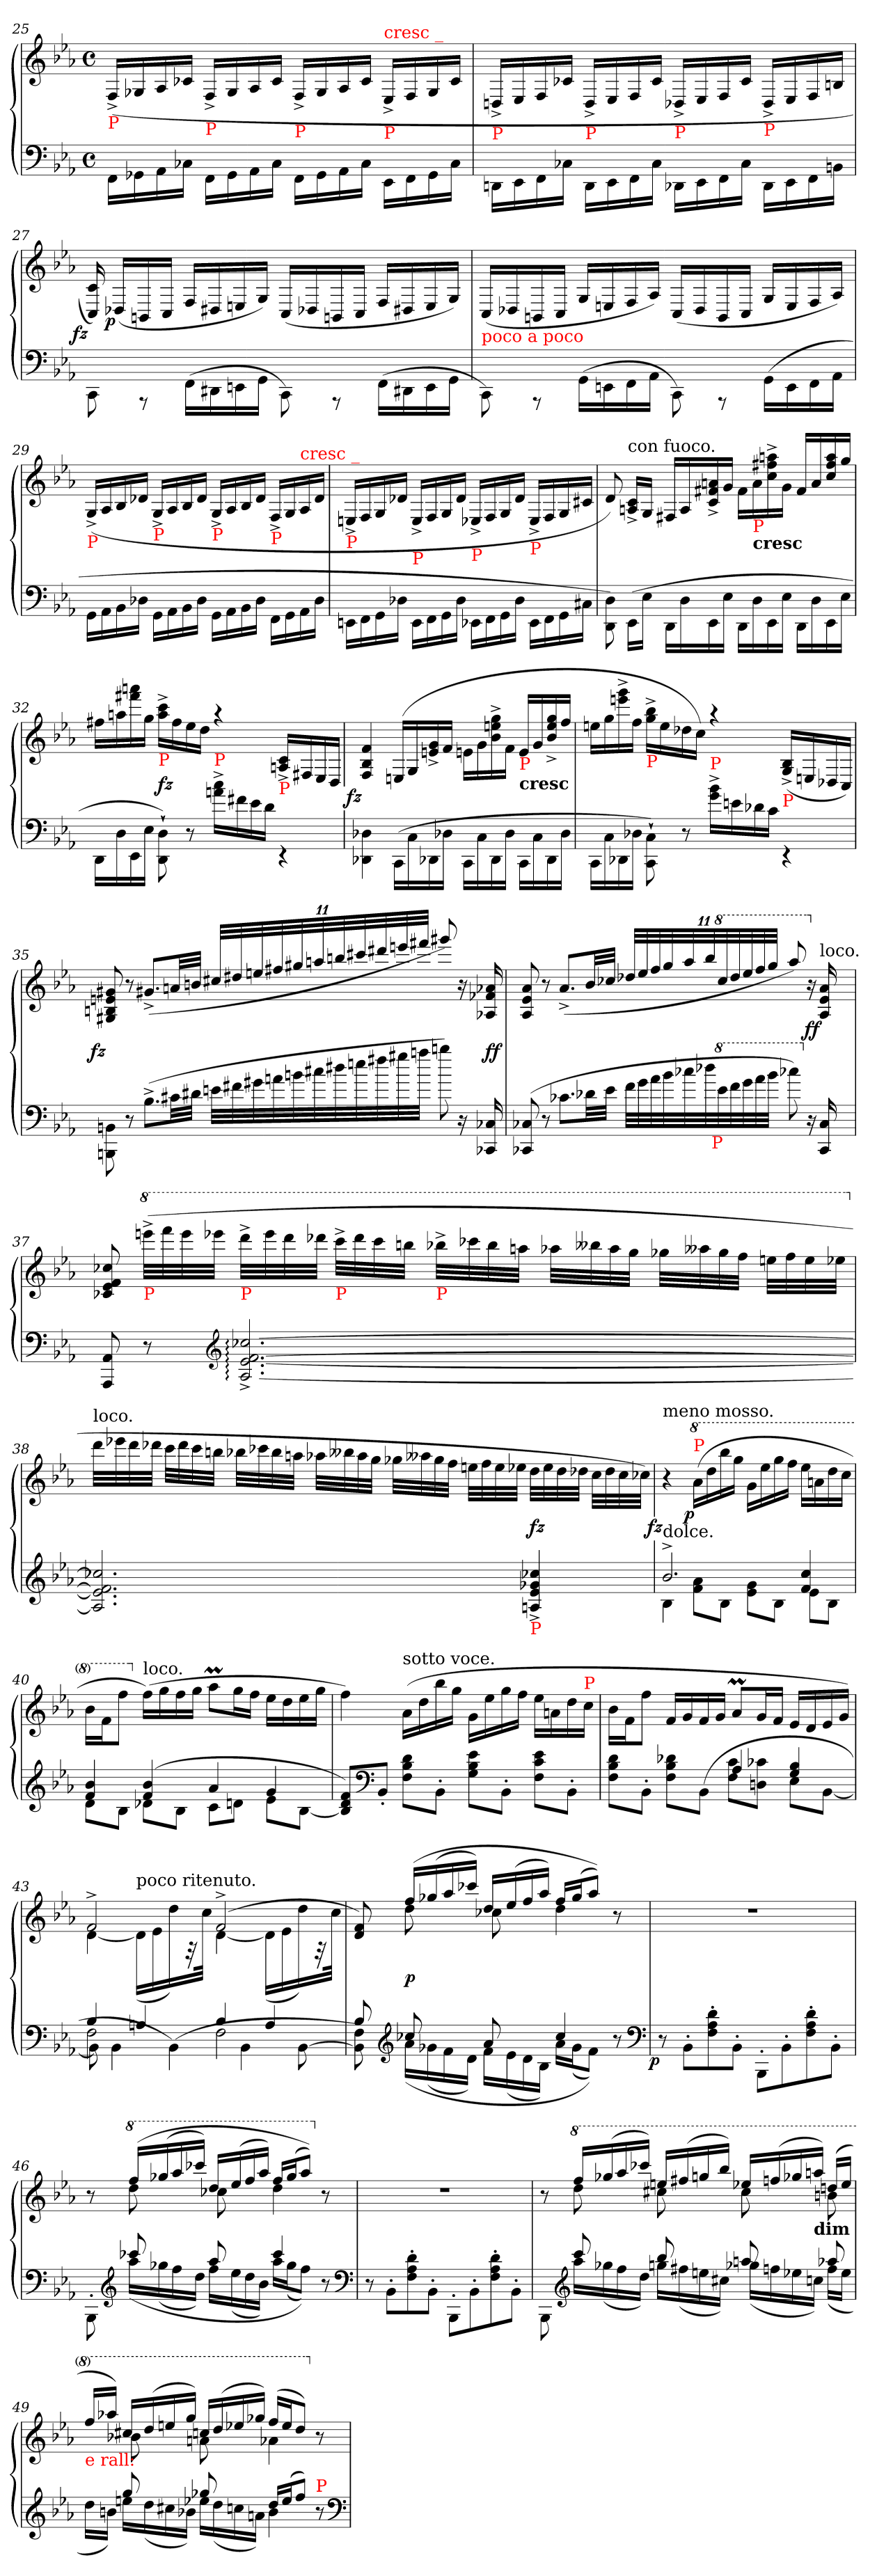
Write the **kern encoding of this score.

**kern	**kern	**dynam
*part1	*part1	*part1
*staff2	*staff1	*staff1/2
*clefF4	*clefG2	*
*k[b-e-a-]	*k[b-e-a-]	*
*M4/4	*M4/4	*
*met(c)	*met(c)	*
=25	=25	=25
!	!LO:TX:b:color=red:t=P	!
16FF\LL	(>16F^>/LL	.
16GG-X	16G-X	.
16AA-\	16A-/	.
16C-XJJ	16c-XJJ	.
!	!LO:TX:b:color=red:t=P	!
16FF\LL	16F^>/LL	.
16GG-\	16G-/	.
16AA-\	16A-/	.
16C-\JJ	16c-/JJ	.
!	!LO:TX:b:color=red:t=P	!
16FF\LL	16F^>/LL	.
16GG-\	16G-/	.
16AA-\	16A-/	.
16C-\JJ	16c-/JJ	.
!	!LO:TX:b:color=red:t=P	!
!	!LO:TX:a:color=red:t=cresc _	!
16EE-\LL	16E-^>/LL	.
16FF\	16F/	.
16GG-\	16G-/	.
16C-\JJ	16c-/JJ	.
=26	=26	=26
!	!LO:TX:b:color=red:t=P	!
16DDn\LL	16Dn^>/LL	.
16EE-\	16E-/	.
16FF\	16F/	.
16C-XJJ	16c-XJJ	.
!	!LO:TX:b:color=red:t=P	!
16DD\LL	16D^>/LL	.
16EE-\	16E-/	.
16FF\	16F/	.
16C-\JJ	16c-/JJ	.
!	!LO:TX:b:color=red:t=P	!
16DD-XLL	16D-X^>LL	.
16EE-\	16E-/	.
16FF\	16F/	.
16C-\JJ	16c-/JJ	.
!	!LO:TX:b:color=red:t=P	!
16DD-\LL	16D-^>/LL	.
16EE-\	16E-/	.
16FF\	16F/	.
16BBn\JJ	16Bn/JJ	.
=27	=27	=27
!	!	!LO:DY:rj
8CC\	16c/ 16C/)	fz
!	!	!LO:DY:rj
.	(>16D-XLL	p
8rAAA	16BBn/	.
.	16C/JJ	.
(<16FF\LL	16F/LL	.
16DD#X	16D#X	.
16EEn\	16En/	.
16GG\JJ	16G/JJ)	.
8CC\)	(>16C/LL	.
.	16D-X	.
8rAAA	16BBn/	.
.	16C/JJ	.
(<16FF\LL	16F/LL	.
16DD#X	16D#X	.
16EE\	16E/	.
16GG\JJ	16G/JJ)	.
=28	=28	=28
!	!LO:TX:b:color=red:t=poco a poco	!
8CC\)	(>16C/LL	.
.	16D-X	.
8rAAA	16BBn/	.
.	16C/JJ	.
(<16GG\LL	16G/LL	.
16EEn\	16En/	.
16FF\	16F/	.
16AA-\JJ	16A-/JJ)	.
8CC\)	(>16C/LL	.
.	16D-/	.
8rAAA	16BB/	.
.	16C/JJ	.
(<16GG\LL	16G/LL	.
16EE\	16E/	.
16FF\	16F/	.
16AA-\JJ	16A-/JJ)	.
=29	=29	=29
!	!LO:TX:b:color=red:t=P	!
16GG\LL	(>16G^>/LL	.
16AA-\	16A-/	.
16BB-\	16B-/	.
16D-XJJ	16d-XJJ	.
!	!LO:TX:b:color=red:t=P	!
16GG\LL	16G^>/LL	.
16AA-\	16A-/	.
16BB-\	16B-/	.
16D-\JJ	16d-/JJ	.
!	!LO:TX:b:color=red:t=P	!
16GG\LL	16G^>/LL	.
16AA-\	16A-/	.
16BB-\	16B-/	.
16D-\JJ	16d-/JJ	.
!	!LO:TX:b:color=red:t=P	!
16FF\LL	16F^>/LL	.
16GG\	16G/	.
!	!LO:TX:a:color=red:t=cresc _	!
16AA-\	16A-/	.
16D-\JJ	16d-/JJ	.
=30	=30	=30
!	!LO:TX:b:color=red:t=P	!
16EEn\LL	16En^>/LL	.
16FF\	16F/	.
16GG\	16G/	.
16D-XJJ	16d-XJJ	.
!	!LO:TX:b:color=red:t=P	!
16EE\LL	16E^>/LL	.
16FF\	16F/	.
16GG\	16G/	.
16D-\JJ	16d-/JJ	.
!	!LO:TX:b:color=red:t=P	!
16EE-XLL	16E-X^>LL	.
16FF\	16F/	.
16GG\	16G/	.
16D-\JJ	16d-/JJ	.
!	!LO:TX:b:color=red:t=P	!
16EE-\LL	16E-^>/LL	.
16FF\	16F/	.
16GG\	16G/	.
16C#XJJ	16c#XJJ	.
=31	=31	=31
8D\ 8DD\)	8d)	fz fz
!	!LO:TX:a:t=con fuoco.	!
(<16EE-\LL	16c^>/ 16An^>/LL	.
16E-\JJ	16G/JJ	.
16DD\LL	16F#X/LL	.
16D\	16A/	.
16EE-	16an^> 16f#X^> 16c^>	.
16E-JJ	16gJJ	.
16DD\LL	16f#LL	.
!	!LO:TX:c:B:t=cresc	!
!	!LO:TX:b:color=red:t=P	!
16D	16a	.
16EE-	16aan^> 16ff#X^> 16cc^>	.
16E-JJ	16gJJ	.
16DD\LL	16f#/LL	.
16D	16a	.
16EE-	16aa 16ff# 16cc	.
16E-JJ	16ggJJ	.
=32	=32	=32
16DD\LL	16ff#XLL	.
16D	16aan	.
16EE-	16aaan 16fff#X	.
16E-JJ	16ggJJ	.
!	!LO:TX:b:color=red:t=P	!
8D`>\ 8DD`>\)	16ccc^< 16aa^<LL	fz
.	16ff#	.
8r	16ee-	.
.	16ddJJ	.
!LO:TX:a:color=red:t=P	!	!
16cc^<\ 16an^<\LL	4raa	.
16f#X	.	.
16e-\	.	.
16d\JJ	.	.
!	!LO:TX:b:color=red:t=P	!
4rEE	16c^>/ 16An^>/LL	.
.	16F#X	.
.	16E-/	.
.	16D/JJ	.
=33	=33	=33
!	!	!LO:DY:rj
4D-X\ 4DD-X\	4f/ 4B-/ 4F/	fz
(>16CC\LL	(>16En/LL	.
16C\	16G/	.
16DD-X	16g^> 16en^>	.
16D-XJJ	16fJJ	.
16CC\LL	16enLL	.
16C	16g	.
16DD-	16gg^> 16een^> 16b-^>	.
16D-JJ	16fJJ	.
!	!LO:TX:c:B:t=cresc	!
!	!LO:TX:b:color=red:t=P	!
16CC\LL	16e/LL	.
16C	16g	.
16DD-	16gg^> 16ee^> 16b-^>	.
16D-JJ	16ffJJ	.
=34	=34	=34
16CC\LL	16eenLL	.
16C	16gg	.
16DD-X	16ggg^< 16eeen^<	.
16D-XJJ	16ffJJ	.
!	!LO:TX:b:color=red:t=P	!
8C`>\ 8CC`>\)	16bb-^< 16gg^<LL	.
.	16ee	.
8r	16dd-X	.
.	16ccJJ)	.
!LO:TX:a:color=red:t=P	!	!
16b-^<\ 16g^<\LL	4raa	.
16en\	.	.
16d-X	.	.
16c\JJ	.	.
!	!LO:TX:b:color=red:t=P	!
4rEE	(<16B-^>/ 16G^>/LL	.
.	16En/	.
.	16D-X/	.
.	16C/JJ)	.
=35	=35	=35
!	!	!LO:DY:rj
8BBn\ 8BBBn\	8g#X/ 8en/ 8Bn/ 8G#X/	fz
8r	8r	.
(<8.B-^>L	(>8.g#X^>L	.
32c#XLL	32anLL	.
32d#XJJJ	32bnJJJ	.
*Xtuplet	*Xbrackettup	*
44en\LLL	44cc#X/LLL	.
44f#X	44dd#X	.
44g#X	44een	.
44a\	44ff#X/	.
44bn\	44gg#X/	.
44cc#	44aan	.
44dd#	44bbn	.
44ee	44ccc#X	.
44ff#	44ddd#X	.
44gg#	44eeen	.
44aaJJJ	44fff#XJJJ	.
8bb)	8ggg#X/)	.
16r	16r	.
16C-X 16CC-X	16a-X 16f-X 16A-X	ff
=36	=36	=36
(<8C-X 8CC-X	8a- 8e- 8A-	.
8r	8r	.
8.c-XL	(>8.a-^</L	.
32d-XLL	32b-LL	.
32e-JJJ	32cc-XJJJ	.
44f\LLL	44dd-X/LLL	.
44g\	44ee-/	.
44a-\	44ff/	.
44b-\	44gg/	.
44cc-X\	44aa-/	.
44dd-	44bb-	.
*8va	*	*
*	*8va	*
!LO:TX:b:color=red:t=P	!	!
44ee-\	44ccc-/	.
44ff\	44ddd-/	.
44gg\	44eee-/	.
44aa-\	44fff/	.
44bb-\JJJ	44ggg/JJJ	.
8ccc-X)	8aaa-/)	.
*X8va	*	*
*	*X8va	*
16r	16r	.
!	!LO:TX:a:t=loco.	!
!	!	!LO:DY:rj
16C- 16CC-	16a- 16e- 16A-	ff
=37	=37	=37
8AA- 8AAA-	8cc-X 8f 8e- 8c-X	.
*	*8va	*
!	!LO:TX:b:color=red:t=P	!
8r	(>32eeeen^<LLL	.
.	32ffff	.
.	32eeee	.
.	32eeee-XJJJ	.
*clefG2	*	*
!	!LO:TX:b:color=red:t=P	!
[2.cc-X:^> [2.f:^> [2.e-:^> [2.A-:^>	32dddd^<LLL	.
.	32eeee-	.
.	32dddd	.
.	32dddd-XJJJ	.
!	!LO:TX:b:color=red:t=P	!
.	32cccc^<LLL	.
.	32dddd-	.
.	32cccc	.
.	32bbbnJJJ	.
!	!LO:TX:b:color=red:t=P	!
.	32bbb-X^<LLL	.
.	32cccc-X	.
.	32bbb-	.
.	32aaanJJJ	.
.	32aaa-XLLL	.
.	32bbb--X	.
.	32aaa-	.
.	32gggJJJ	.
.	32ggg-XLLL	.
.	32aaa--X	.
.	32ggg-	.
.	32fffJJJ	.
.	32eeenLLL	.
.	32fff	.
.	32eee	.
.	32eee-XJJJ	.
=38	=38	=38
*	*X8va	*
!	!LO:TX:a:t=loco.	!
2.cc-X] 2.f] 2.e-] 2.A-]	32dddLLL	.
.	32eee-X	.
.	32ddd	.
.	32ddd-XJJJ	.
.	32cccLLL	.
.	32ddd-	.
.	32ccc	.
.	32bbnJJJ	.
.	32bb-XLLL	.
.	32ccc-X	.
.	32bb-	.
.	32aanJJJ	.
.	32aa-XLLL	.
.	32bb--X	.
.	32aa-	.
.	32ggJJJ	.
.	32gg-XLLL	.
.	32aa--X	.
.	32gg-	.
.	32ffJJJ	.
.	32eenLLL	.
.	32ff	.
.	32ee	.
.	32ee-XJJJ	.
!LO:TX:b:color=red:t=P	!	!
4cc-X^> 4g-X^> 4e-^> 4An^>	32ddLLL	fz
.	32ee-	.
.	32dd	.
.	32dd-XJJJ	.
.	32ccLLL	.
.	32dd-	.
.	32cc	.
.	32cc-XJJJ)	.
=39	=39	=39
*^	*	*
!	!	!LO:TX:a:t=meno mosso.	!
!LO:TX:a:t=dolce.	!	!	!
!	!	!	!LO:DY:rj
2.b-^>	4B-	4r	fz
*	*	*8va	*
!	!	!LO:TX:a:color=red:t=P	!
!	!	!	!LO:DY:rj
.	8a- 8fL	(>16aa-LL	p
.	.	16ddd	.
.	8B-J	16bbb-	.
.	.	16gggJJ	.
.	8g 8e-L	16ggLL	.
.	.	16eee-	.
.	8B-J	16ggg	.
.	.	16fffJJ	.
4cc 4f	8e-L	16eee-LL	.
.	.	16aan	.
.	8B-J	16ddd	.
.	.	16cccJJ	.
=40	=40	=40	=40
4b- 4f	8dL	16bb-LL	.
.	.	16ffJ	.
.	8B-J	8fffJ	.
*	*	*X8va	*
!	!	!LO:TX:a:t=loco.	!
(>4b- 4f	8d-XL	(>16ffLL)	.
.	.	16gg	.
.	8B-J	16ff	.
.	.	16ggJJ	.
4a-	8cL	8aa-ML	.
.	8dnJ	16ggL	.
.	.	16ffJJ	.
4g	8e-L	16ee-LL	.
.	.	16dd	.
.	[8B-J	16ee-	.
.	.	16ggJJ	.
*v	*v	*	*
=41	=41	=41
8f 8d 8B-]L)	4ff)	.
*clefF4	*	*
8BB-'<J	.	.
!	!LO:TX:a:t=sotto voce.	!
8d 8B- 8FL	(>16a-LL	.
.	16dd	.
8BB-'>J	16bb-	.
.	16ggJJ	.
8e- 8B- 8GL	16gLL	.
.	16ee-	.
8BB-'>J	16gg	.
.	16ffJJ	.
8e- 8c 8FL	16ee-LL	.
.	16an	.
8BB-'>J	16dd	.
!	!LO:TX:a:color=red:t=P	!
.	16ccJJ	.
=42	=42	=42
*^	*	*
2ryy	8d 8B- 8FL	16b-LL	.
.	.	16fJ	.
.	8BB-'>J	8ffJ	.
.	8d-X 8B- 8FL	16fLL	.
.	.	16g	.
.	(>8BB-J	16f	.
.	.	16gJJ	.
4A-	8c 8FL	8a-ML	.
.	8c-X 8DnJ	16gL	.
.	.	16fJJ	.
4B- 4G	8E-L	16e-LL	.
.	.	16d	.
.	[8BB-J	16e-	.
.	.	16gJJ)	.
=43	=43	=43	=43
*	*^	*^	*
4B-	2F	8BB-\]	2f^>	[4d	.
.	.	4BB-\	.	.	.
!	!	!	!	!LO:TX:a:t=poco ritenuto.	!
4An	.	.	.	(>16dLL]	.
.	.	.	.	16e-	.
.	.	(>4BB-\)	.	16dd)	.
.	.	.	.	32r	.
.	.	.	.	32ccJJk)	.
4B-	2F	.	(>2f^>	[4d	.
.	.	4BB-\	.	.	.
4A	.	.	.	(>16dLL]	.
.	.	.	.	16e-	.
.	.	[8BB-\	.	16dd)	.
.	.	.	.	32r	.
.	.	.	.	(>32ccJJk	.
*	*v	*v	*	*	*
=44	=44	=44	=44	=44
8B-	8F 8BB-])	8f 8d)	8ryy	.
*clefG2	*	*	*	*
8cc-X	(<16a-LL	(>16ffLL	8dd	p
.	(>16g-X	(<16gg-X	.	.
8ryy	16f	16aa-	8ryy	.
.	16dJJ)	16ccc-XJJ)	.	.
8a-	16fLL	16ddLL	8cc-X	.
.	(>16e-	(<16ee-	.	.
8ryy	16d	16ff	8ryy	.
.	16B-JJ)	16aa-JJ)	.	.
4cc-	16a-LL	16ffLL	4dd	.
.	(>16g-J	(<16gg-J	.	.
.	8fJ))	8aa-J))	.	.
8r	8ryy	8r	8ryy	.
*v	*v	*	*	*
*	*v	*v	*
*clefF4	*	*
=45	=45	=45
*^	*^	*
!	!	!	!	!LO:DY:b=2:rj
*v	*v	*	*	*
*	*v	*v	*
8r	1rdd	p
8BB-'>L	.	.
8d'> 8A-'> 8F'>	.	.
8BB-'>J	.	.
8BBB-'>\L	.	.
8BB-'>	.	.
8d'> 8A-'> 8F'>	.	.
8BB-'>J	.	.
=46	=46	=46
*^	*^	*
8ryy	8BBB-'>\	8r	8ryy	.
*clefG2	*	*	*	*
*	*	*8va	*	*
8ccc-X	(<16aa-LL	(>16fffLL	8ddd	.
.	(>16gg-X	(<16ggg-X	.	.
8ryy	16ff	16aaa-	8ryy	.
.	16ddJJ)	16cccc-XJJ)	.	.
8aa-	16ffLL	16dddLL	8ccc-X	.
.	(>16ee-	(<16eee-	.	.
8ryy	16dd	16fff	8ryy	.
.	16b-JJ)	16aaa-JJ)	.	.
4ccc-	16aa-LL	16fffLL	4ddd	.
.	(>16gg-J	(<16ggg-J	.	.
.	8ffJ))	8aaa-J))	.	.
*	*	*X8va	*	*
8r	8ryy	8r	8ryy	.
*v	*v	*	*	*
*	*v	*v	*
*clefF4	*	*
=47	=47	=47
8r	1rdd	.
8BB-'>L	.	.
8d'> 8A-'> 8F'>	.	.
8BB-'>J	.	.
8BBB-'>\L	.	.
8BB-'>	.	.
8d'> 8A-'> 8F'>	.	.
8BB-'>J	.	.
=48	=48	=48
*^	*^	*
8ryy	8BBB-\	8r	8ryy	.
*clefG2	*	*	*	*
*	*	*8va	*	*
8ccc	16aa-LL	16fffLL	8ddd	.
.	(>16gg-X	(<16ggg-X	.	.
8ryy	16ff	16aaa-	8ryy	.
.	16ddJJ)	16cccc-XJJ)	.	.
8bb-	16ggnLL	16eeenLL	8ccc#X	.
.	(>16ff#X	(<16fff#X	.	.
8ryy	16een	16gggn	8ryy	.
.	16cc#XJJ)	16bbb-JJ)	.	.
8aan	(>16gg-XLL	16eee-XLL	8ccc#	.
.	16ffn	(<16fffn	.	.
8ryy	16ee-X	16ggg-X	8ryy	.
!	!	!LO:TX:c:B:t=dim	!	!
.	16ccnJJ)	16aaanJJ)	.	.
8aa-X	(>16ffLL	(<16dddnLL	8bbn	.
.	16ee-JJ	16eee-JJ	.	.
=49	=49	=49	=49	=49
!	!	!LO:TX:b:color=red:t=e rall&colon;	!	!
8ryy	16ddLL	16fff/LL	8ryy	.
.	16bnJJ)	16aaa-XJJ)	.	.
8gg	16eenLL	16ccc#XLL	8bb-X	.
.	(>16dd	(<16ddd	.	.
8ryy	16cc#X	16eeen	8ryy	.
.	16b-XJJ)	16gggJJ)	.	.
8gg-X	16ee-XLL	16cccnLL	8aan	.
.	(>16dd	(<16ddd	.	.
8ryy	16ccn	16eee-X	8ryy	.
.	16anJJ)	16ggg-XJJ)	.	.
16ddLL	4b-	(<16fffLL	4aa-X	.
(<16ee-J	.	16eee-J	.	.
8ffJ)	.	8dddJ)	.	.
*	*	*X8va	*	*
!LO:TX:a:color=red:t=P	!	!	!	!
8r	8ryy	8r	8ryy	.
*v	*v	*	*	*
*	*v	*v	*
*clefF4	*	*
=	=	=
*-	*-	*-
